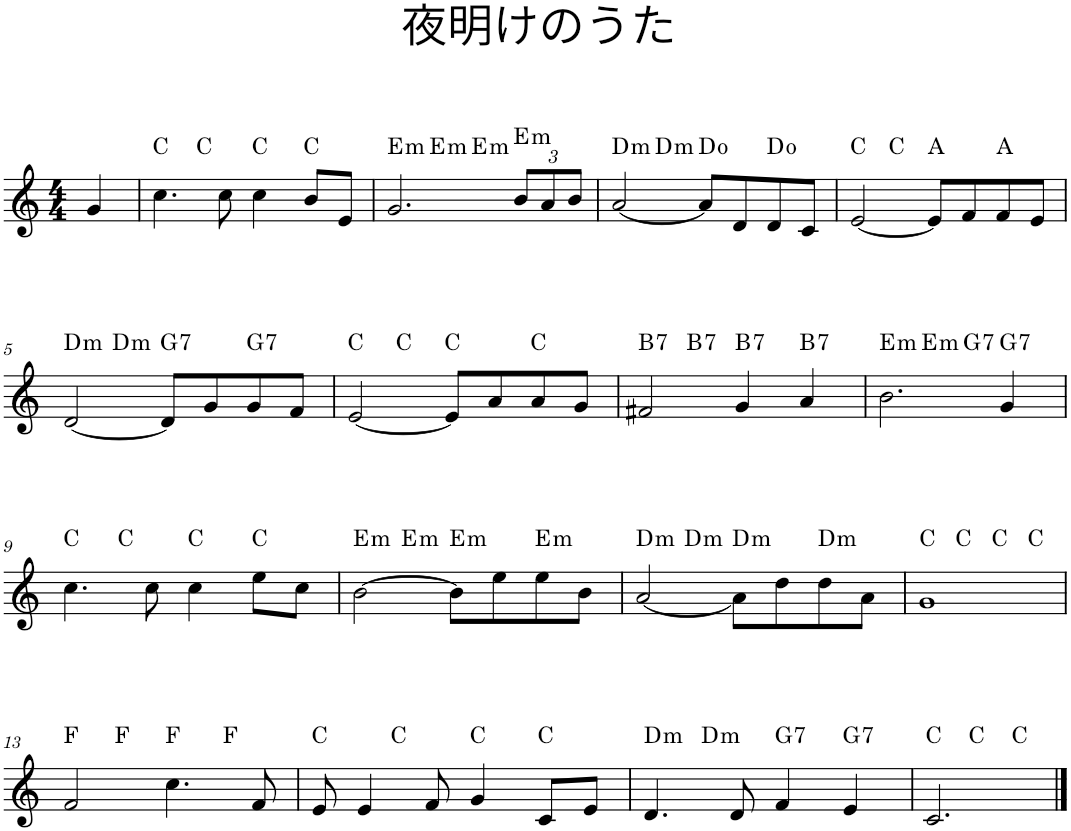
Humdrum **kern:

**kern	**harte
*part1	*part1
*staff1	*
*I"Piano	*
*I'Pno.	*
*clefG2	*
*k[]	*
*M4/4	*
=	=
4g/	.
=1	=1
*^	*
4.cc\	4ryy	C:maj
.	2.ryy	C:maj
8cc\	.	.
4cc\	.	C:maj
8b/L	.	C:maj
8e/J	.	.
=2	=2	=2
!	!	!LO:H:kt=m
*	*^	*
2.g/	4ryy	2ryy	E:min
!	!	!	!LO:H:kt=m
.	2.ryy	.	E:min
!	!	!	!LO:H:kt=m
.	.	2ryy	E:min
*Xbrackettup	*	*	*
!	!	!	!LO:H:kt=m
12b/L	.	.	E:min
12a/	.	.	.
12b/J	.	.	.
=3	=3	=3	=3
!	!	!	!LO:H:kt=m
*	*v	*v	*
[<2a/	4ryy	D:min
!	!	!LO:H:kt=m
.	2.ryy	D:min
8a/L]	.	D:dim
8d/	.	.
8d/	.	D:dim
8c/J	.	.
=4	=4	=4
[<2e/	4ryy	C:maj
.	2.ryy	C:maj
8e/L]	.	A:maj
8f/	.	.
8f/	.	A:maj
8e/J	.	.
!!LO:LB:g=z	!!
=5	=5	=5
!	!	!LO:H:kt=m
[<2d/	4ryy	D:min
!	!	!LO:H:kt=m
.	2.ryy	D:min
!	!	!LO:H:kt=7
8d/L]	.	G:7
8g/	.	.
!	!	!LO:H:kt=7
8g/	.	G:7
8f/J	.	.
=6	=6	=6
[<2e/	4ryy	C:maj
.	2.ryy	C:maj
8e/L]	.	C:maj
8a/	.	.
8a/	.	C:maj
8g/J	.	.
=7	=7	=7
!	!	!LO:H:kt=7
2f#X/	4ryy	B:7
!	!	!LO:H:kt=7
.	2.ryy	B:7
!	!	!LO:H:kt=7
4g/	.	B:7
!	!	!LO:H:kt=7
4a/	.	B:7
=8	=8	=8
!	!	!LO:H:kt=m
*	*^	*
2.b\	4ryy	2ryy	E:min
!	!	!	!LO:H:kt=m
.	2.ryy	.	E:min
!	!	!	!LO:H:kt=7
.	.	2ryy	G:7
!	!	!	!LO:H:kt=7
4g/	.	.	G:7
*	*v	*v	*
!!LO:LB:g=z
=9	=9	=9
4.cc\	4ryy	C:maj
.	2.ryy	C:maj
8cc\	.	.
4cc\	.	C:maj
8ee\L	.	C:maj
8cc\J	.	.
=10	=10	=10
!	!	!LO:H:kt=m
[>2b\	4ryy	E:min
!	!	!LO:H:kt=m
.	2.ryy	E:min
!	!	!LO:H:kt=m
8b\L]	.	E:min
8ee\	.	.
!	!	!LO:H:kt=m
8ee\	.	E:min
8b\J	.	.
=11	=11	=11
!	!	!LO:H:kt=m
[<2a/	4ryy	D:min
!	!	!LO:H:kt=m
.	2.ryy	D:min
!	!	!LO:H:kt=m
8a\L]	.	D:min
8dd\	.	.
!	!	!LO:H:kt=m
8dd\	.	D:min
8a\J	.	.
=12	=12	=12
*^	*^	*
1g	4ryy	2ryy	2.ryy	C:maj
.	2.ryy	.	.	C:maj
.	.	2ryy	.	C:maj
.	.	.	4ryy	C:maj
*	*	*v	*v	*
!!LO:LB:g=z
=13	=13	=13	=13
2f/	4ryy	2.ryy	F:maj
.	2.ryy	.	F:maj
4.cc\	.	.	F:maj
.	.	4ryy	F:maj
8f/	.	.	.
*	*v	*v	*
=14	=14	=14
8e/	4ryy	C:maj
4e/	.	.
.	2.ryy	C:maj
8f/	.	.
4g/	.	C:maj
8c/L	.	C:maj
8e/J	.	.
=15	=15	=15
!	!	!LO:H:kt=m
4.d/	4ryy	D:min
!	!	!LO:H:kt=m
.	2.ryy	D:min
8d/	.	.
!	!	!LO:H:kt=7
4f/	.	G:7
!	!	!LO:H:kt=7
4e/	.	G:7
=16	=16	=16
*	*^	*
2.c/	4ryy	2ryy	C:maj
.	2ryy	.	C:maj
.	.	4ryy	C:maj
*v	*v	*v	*
==	==
*-	*-
